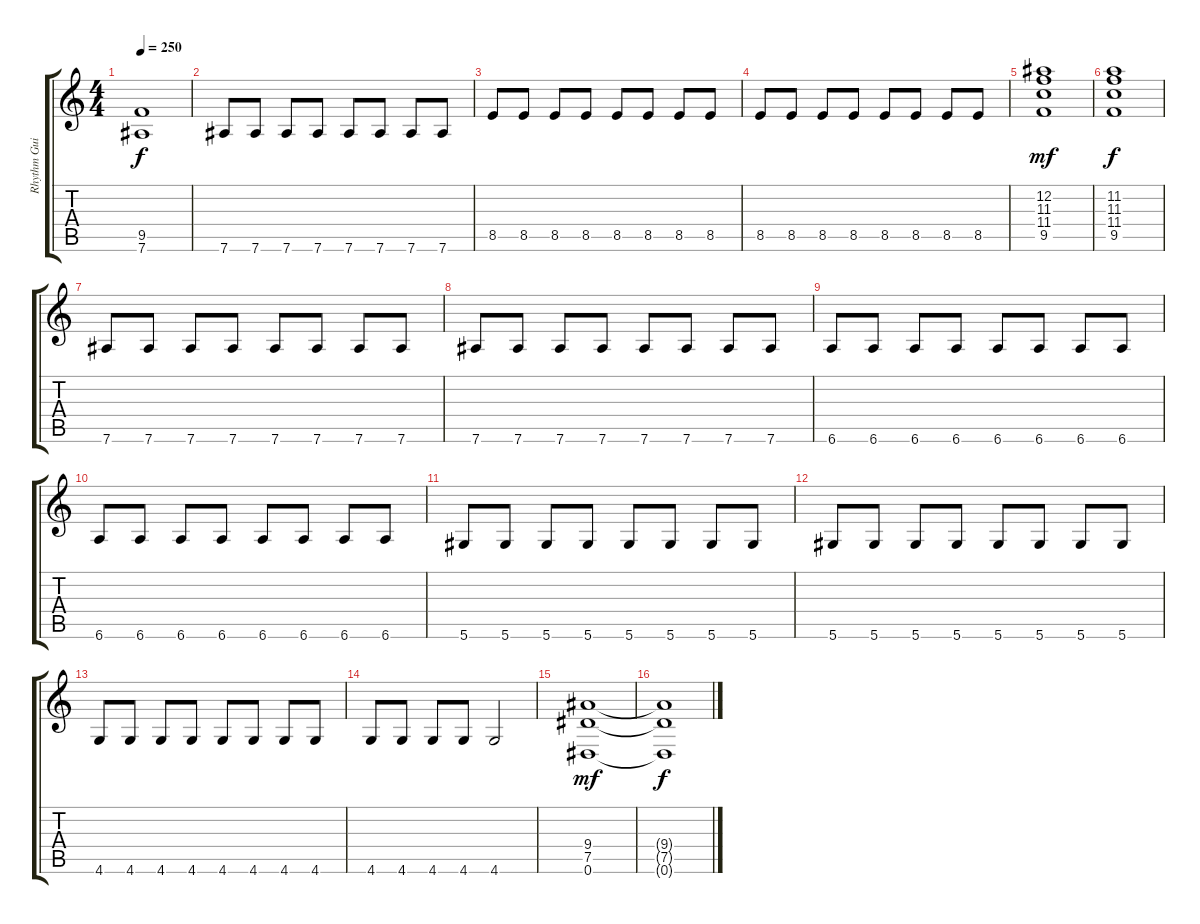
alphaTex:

\track ("Rhythm Guitar" "Rhythm Gui") {instrument overdrivenguitar}
\staff {score tabs}
\tuning (Eb4 Bb3 Gb3 Db3 Ab2 Eb2) {hide}
\ts (4 4)
\tempo 250
\clef g2
\ks c
(9.5 7.6).1{dy f} |
7.6.8 7.6.8 7.6.8 7.6.8 7.6.8 7.6.8 7.6.8 7.6.8 |
8.5.8 8.5.8 8.5.8 8.5.8 8.5.8 8.5.8 8.5.8 8.5.8 |
8.5.8 8.5.8 8.5.8 8.5.8 8.5.8 8.5.8 8.5.8 8.5.8 |
(12.2 11.3 11.4 9.5).1{dy mf} |
(11.2 11.3 11.4 9.5).1{dy f} |
7.6.8 7.6.8 7.6.8 7.6.8 7.6.8 7.6.8 7.6.8 7.6.8 |
7.6.8 7.6.8 7.6.8 7.6.8 7.6.8 7.6.8 7.6.8 7.6.8 |
6.6.8 6.6.8 6.6.8 6.6.8 6.6.8 6.6.8 6.6.8 6.6.8 |
6.6.8 6.6.8 6.6.8 6.6.8 6.6.8 6.6.8 6.6.8 6.6.8 |
5.6.8 5.6.8 5.6.8 5.6.8 5.6.8 5.6.8 5.6.8 5.6.8 |
5.6.8 5.6.8 5.6.8 5.6.8 5.6.8 5.6.8 5.6.8 5.6.8 |
4.6.8 4.6.8 4.6.8 4.6.8 4.6.8 4.6.8 4.6.8 4.6.8 |
4.6.8 4.6.8 4.6.8 4.6.8 4.6.2 |
(9.4 7.5 0.6).1{dy mf} |
(9.4{t} 7.5{t} 0.6{t}).1{dy f}
